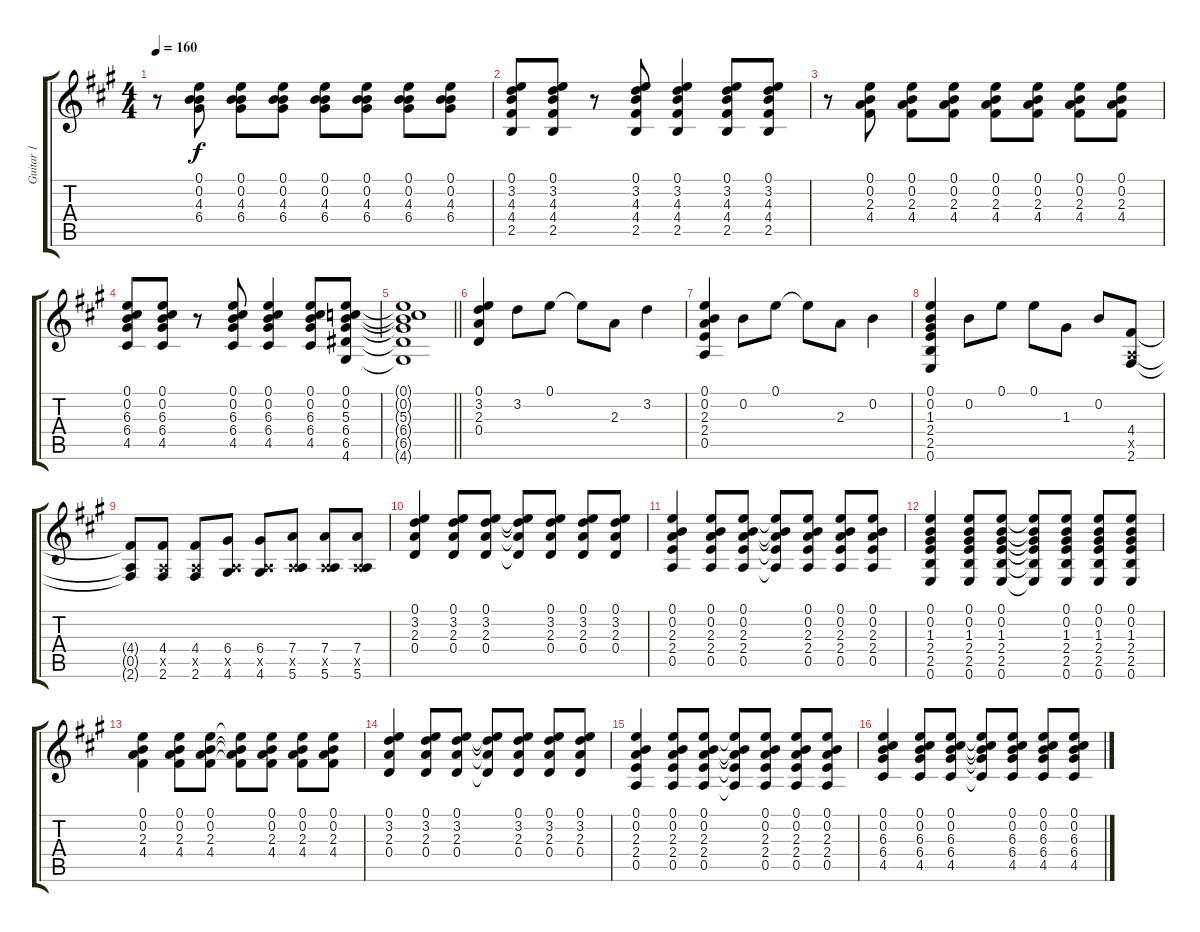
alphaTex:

\track ("Guitar 1" "Guitar 1") {instrument electricguitarjazz}
\staff {score tabs}
\tuning (E4 B3 G3 D3 A2 E2) {hide}
\ts (4 4)
\tempo 160
\clef g2
\ks a
r.8{dy f} (0.1 0.2 4.3 6.4).8 (0.1 0.2 4.3 6.4).8 (0.1 0.2 4.3 6.4).8 (0.1 0.2 4.3 6.4).8 (0.1 0.2 4.3 6.4).8 (0.1 0.2 4.3 6.4).8 (0.1 0.2 4.3 6.4).8 |
(0.1 3.2 4.3 4.4 2.5).8 (0.1 3.2 4.3 4.4 2.5).8 r.8 (0.1 3.2 4.3 4.4 2.5).8 (0.1 3.2 4.3 4.4 2.5).4 (0.1 3.2 4.3 4.4 2.5).8 (0.1 3.2 4.3 4.4 2.5).8 |
r.8 (0.1 0.2 2.3 4.4).8 (0.1 0.2 2.3 4.4).8 (0.1 0.2 2.3 4.4).8 (0.1 0.2 2.3 4.4).8 (0.1 0.2 2.3 4.4).8 (0.1 0.2 2.3 4.4).8 (0.1 0.2 2.3 4.4).8 |
(0.1 0.2 6.3 6.4 4.5).8 (0.1 0.2 6.3 6.4 4.5).8 r.8 (0.1 0.2 6.3 6.4 4.5).8 (0.1 0.2 6.3 6.4 4.5).4 (0.1 0.2 6.3 6.4 4.5).8 (0.1 0.2 5.3 6.4 6.5 4.6).8 |
\barLineRight lightlight
(0.1{t} 0.2{t} 5.3{t} 6.4{t} 6.5{t} 4.6{t}).1 |
(0.1 3.2 2.3 0.4).4 3.2.8 0.1.8 0.1{t}.8 2.3.8 3.2.4 |
(0.1 0.2 2.3 2.4 0.5).4 0.2.8 0.1.8 0.1{t}.8 2.3.8 0.2.4 |
(0.1 0.2 1.3 2.4 2.5 0.6).4 0.2.8 0.1.8 0.1.8 1.3.8 0.2.8 (4.4 0.5{x} 2.6).8 |
(4.4{t} 0.5{t} 2.6{t}).8 (4.4 0.5{x} 2.6).8 (4.4 0.5{x} 2.6).8 (6.4 0.5{x} 4.6).8 (6.4 0.5{x} 4.6).8 (7.4 0.5{x} 5.6).8 (7.4 0.5{x} 5.6).8 (7.4 0.5{x} 5.6).8 |
(0.1 3.2 2.3 0.4).4 (0.1 3.2 2.3 0.4).8 (0.1 3.2 2.3 0.4).8 (0.1{t} 3.2{t} 2.3{t} 0.4{t}).8 (0.1 3.2 2.3 0.4).8 (0.1 3.2 2.3 0.4).8 (0.1 3.2 2.3 0.4).8 |
(0.1 0.2 2.3 2.4 0.5).4 (0.1 0.2 2.3 2.4 0.5).8 (0.1 0.2 2.3 2.4 0.5).8 (0.1{t} 0.2{t} 2.3{t} 2.4{t} 0.5{t}).8 (0.1 0.2 2.3 2.4 0.5).8 (0.1 0.2 2.3 2.4 0.5).8 (0.1 0.2 2.3 2.4 0.5).8 |
(0.1 0.2 1.3 2.4 2.5 0.6).4 (0.1 0.2 1.3 2.4 2.5 0.6).8 (0.1 0.2 1.3 2.4 2.5 0.6).8 (0.1{t} 0.2{t} 1.3{t} 2.4{t} 2.5{t} 0.6{t}).8 (0.1 0.2 1.3 2.4 2.5 0.6).8 (0.1 0.2 1.3 2.4 2.5 0.6).8 (0.1 0.2 1.3 2.4 2.5 0.6).8 |
(0.1 0.2 2.3 4.4).4 (0.1 0.2 2.3 4.4).8 (0.1 0.2 2.3 4.4).8 (0.1{t} 0.2{t} 2.3{t} 4.4{t}).8 (0.1 0.2 2.3 4.4).8 (0.1 0.2 2.3 4.4).8 (0.1 0.2 2.3 4.4).8 |
(0.1 3.2 2.3 0.4).4 (0.1 3.2 2.3 0.4).8 (0.1 3.2 2.3 0.4).8 (0.1{t} 3.2{t} 2.3{t} 0.4{t}).8 (0.1 3.2 2.3 0.4).8 (0.1 3.2 2.3 0.4).8 (0.1 3.2 2.3 0.4).8 |
(0.1 0.2 2.3 2.4 0.5).4 (0.1 0.2 2.3 2.4 0.5).8 (0.1 0.2 2.3 2.4 0.5).8 (0.1{t} 0.2{t} 2.3{t} 2.4{t} 0.5{t}).8 (0.1 0.2 2.3 2.4 0.5).8 (0.1 0.2 2.3 2.4 0.5).8 (0.1 0.2 2.3 2.4 0.5).8 |
(0.1 0.2 6.3 6.4 4.5).4 (0.1 0.2 6.3 6.4 4.5).8 (0.1 0.2 6.3 6.4 4.5).8 (0.1{t} 0.2{t} 6.3{t} 6.4{t} 4.5{t}).8 (0.1 0.2 6.3 6.4 4.5).8 (0.1 0.2 6.3 6.4 4.5).8 (0.1 0.2 6.3 6.4 4.5).8
